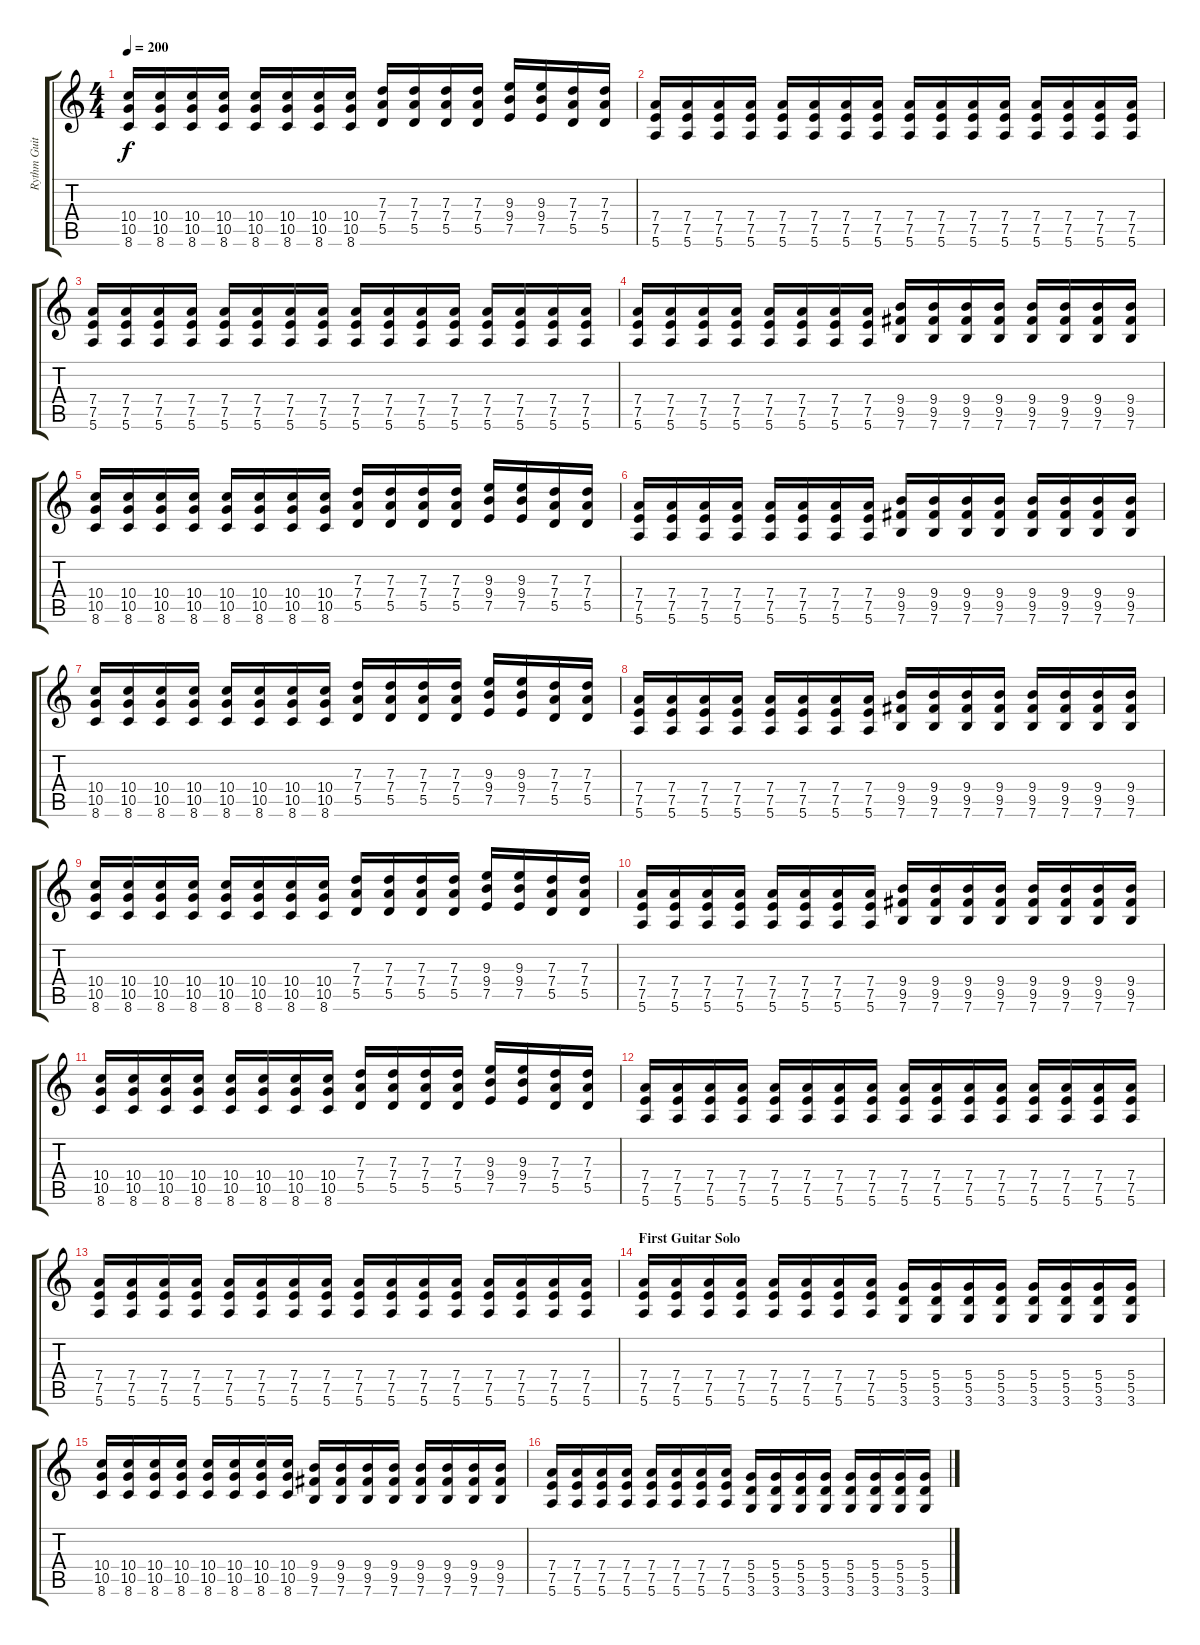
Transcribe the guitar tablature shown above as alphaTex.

\track ("Rythm Guitar" "Rythm Guit") {instrument overdrivenguitar}
\staff {score tabs}
\tuning (E4 B3 G3 D3 A2 E2) {hide}
\ts (4 4)
\tempo 200
\clef g2
\ks c
(10.4 10.5 8.6).16{dy f} (10.4 10.5 8.6).16 (10.4 10.5 8.6).16 (10.4 10.5 8.6).16 (10.4 10.5 8.6).16 (10.4 10.5 8.6).16 (10.4 10.5 8.6).16 (10.4 10.5 8.6).16 (7.3 7.4 5.5).16 (7.3 7.4 5.5).16 (7.3 7.4 5.5).16 (7.3 7.4 5.5).16 (9.3 9.4 7.5).16 (9.3 9.4 7.5).16 (7.3 7.4 5.5).16 (7.3 7.4 5.5).16 |
(7.4 7.5 5.6).16 (7.4 7.5 5.6).16 (7.4 7.5 5.6).16 (7.4 7.5 5.6).16 (7.4 7.5 5.6).16 (7.4 7.5 5.6).16 (7.4 7.5 5.6).16 (7.4 7.5 5.6).16 (7.4 7.5 5.6).16 (7.4 7.5 5.6).16 (7.4 7.5 5.6).16 (7.4 7.5 5.6).16 (7.4 7.5 5.6).16 (7.4 7.5 5.6).16 (7.4 7.5 5.6).16 (7.4 7.5 5.6).16 |
(7.4 7.5 5.6).16 (7.4 7.5 5.6).16 (7.4 7.5 5.6).16 (7.4 7.5 5.6).16 (7.4 7.5 5.6).16 (7.4 7.5 5.6).16 (7.4 7.5 5.6).16 (7.4 7.5 5.6).16 (7.4 7.5 5.6).16 (7.4 7.5 5.6).16 (7.4 7.5 5.6).16 (7.4 7.5 5.6).16 (7.4 7.5 5.6).16 (7.4 7.5 5.6).16 (7.4 7.5 5.6).16 (7.4 7.5 5.6).16 |
(7.4 7.5 5.6).16 (7.4 7.5 5.6).16 (7.4 7.5 5.6).16 (7.4 7.5 5.6).16 (7.4 7.5 5.6).16 (7.4 7.5 5.6).16 (7.4 7.5 5.6).16 (7.4 7.5 5.6).16 (9.4 9.5 7.6).16 (9.4 9.5 7.6).16 (9.4 9.5 7.6).16 (9.4 9.5 7.6).16 (9.4 9.5 7.6).16 (9.4 9.5 7.6).16 (9.4 9.5 7.6).16 (9.4 9.5 7.6).16 |
(10.4 10.5 8.6).16 (10.4 10.5 8.6).16 (10.4 10.5 8.6).16 (10.4 10.5 8.6).16 (10.4 10.5 8.6).16 (10.4 10.5 8.6).16 (10.4 10.5 8.6).16 (10.4 10.5 8.6).16 (7.3 7.4 5.5).16 (7.3 7.4 5.5).16 (7.3 7.4 5.5).16 (7.3 7.4 5.5).16 (9.3 9.4 7.5).16 (9.3 9.4 7.5).16 (7.3 7.4 5.5).16 (7.3 7.4 5.5).16 |
(7.4 7.5 5.6).16 (7.4 7.5 5.6).16 (7.4 7.5 5.6).16 (7.4 7.5 5.6).16 (7.4 7.5 5.6).16 (7.4 7.5 5.6).16 (7.4 7.5 5.6).16 (7.4 7.5 5.6).16 (9.4 9.5 7.6).16 (9.4 9.5 7.6).16 (9.4 9.5 7.6).16 (9.4 9.5 7.6).16 (9.4 9.5 7.6).16 (9.4 9.5 7.6).16 (9.4 9.5 7.6).16 (9.4 9.5 7.6).16 |
(10.4 10.5 8.6).16 (10.4 10.5 8.6).16 (10.4 10.5 8.6).16 (10.4 10.5 8.6).16 (10.4 10.5 8.6).16 (10.4 10.5 8.6).16 (10.4 10.5 8.6).16 (10.4 10.5 8.6).16 (7.3 7.4 5.5).16 (7.3 7.4 5.5).16 (7.3 7.4 5.5).16 (7.3 7.4 5.5).16 (9.3 9.4 7.5).16 (9.3 9.4 7.5).16 (7.3 7.4 5.5).16 (7.3 7.4 5.5).16 |
(7.4 7.5 5.6).16 (7.4 7.5 5.6).16 (7.4 7.5 5.6).16 (7.4 7.5 5.6).16 (7.4 7.5 5.6).16 (7.4 7.5 5.6).16 (7.4 7.5 5.6).16 (7.4 7.5 5.6).16 (9.4 9.5 7.6).16 (9.4 9.5 7.6).16 (9.4 9.5 7.6).16 (9.4 9.5 7.6).16 (9.4 9.5 7.6).16 (9.4 9.5 7.6).16 (9.4 9.5 7.6).16 (9.4 9.5 7.6).16 |
(10.4 10.5 8.6).16 (10.4 10.5 8.6).16 (10.4 10.5 8.6).16 (10.4 10.5 8.6).16 (10.4 10.5 8.6).16 (10.4 10.5 8.6).16 (10.4 10.5 8.6).16 (10.4 10.5 8.6).16 (7.3 7.4 5.5).16 (7.3 7.4 5.5).16 (7.3 7.4 5.5).16 (7.3 7.4 5.5).16 (9.3 9.4 7.5).16 (9.3 9.4 7.5).16 (7.3 7.4 5.5).16 (7.3 7.4 5.5).16 |
(7.4 7.5 5.6).16 (7.4 7.5 5.6).16 (7.4 7.5 5.6).16 (7.4 7.5 5.6).16 (7.4 7.5 5.6).16 (7.4 7.5 5.6).16 (7.4 7.5 5.6).16 (7.4 7.5 5.6).16 (9.4 9.5 7.6).16 (9.4 9.5 7.6).16 (9.4 9.5 7.6).16 (9.4 9.5 7.6).16 (9.4 9.5 7.6).16 (9.4 9.5 7.6).16 (9.4 9.5 7.6).16 (9.4 9.5 7.6).16 |
(10.4 10.5 8.6).16 (10.4 10.5 8.6).16 (10.4 10.5 8.6).16 (10.4 10.5 8.6).16 (10.4 10.5 8.6).16 (10.4 10.5 8.6).16 (10.4 10.5 8.6).16 (10.4 10.5 8.6).16 (7.3 7.4 5.5).16 (7.3 7.4 5.5).16 (7.3 7.4 5.5).16 (7.3 7.4 5.5).16 (9.3 9.4 7.5).16 (9.3 9.4 7.5).16 (7.3 7.4 5.5).16 (7.3 7.4 5.5).16 |
(7.4 7.5 5.6).16 (7.4 7.5 5.6).16 (7.4 7.5 5.6).16 (7.4 7.5 5.6).16 (7.4 7.5 5.6).16 (7.4 7.5 5.6).16 (7.4 7.5 5.6).16 (7.4 7.5 5.6).16 (7.4 7.5 5.6).16 (7.4 7.5 5.6).16 (7.4 7.5 5.6).16 (7.4 7.5 5.6).16 (7.4 7.5 5.6).16 (7.4 7.5 5.6).16 (7.4 7.5 5.6).16 (7.4 7.5 5.6).16 |
(7.4 7.5 5.6).16 (7.4 7.5 5.6).16 (7.4 7.5 5.6).16 (7.4 7.5 5.6).16 (7.4 7.5 5.6).16 (7.4 7.5 5.6).16 (7.4 7.5 5.6).16 (7.4 7.5 5.6).16 (7.4 7.5 5.6).16 (7.4 7.5 5.6).16 (7.4 7.5 5.6).16 (7.4 7.5 5.6).16 (7.4 7.5 5.6).16 (7.4 7.5 5.6).16 (7.4 7.5 5.6).16 (7.4 7.5 5.6).16 |
\section ("" "First Guitar Solo")
(7.4 7.5 5.6).16 (7.4 7.5 5.6).16 (7.4 7.5 5.6).16 (7.4 7.5 5.6).16 (7.4 7.5 5.6).16 (7.4 7.5 5.6).16 (7.4 7.5 5.6).16 (7.4 7.5 5.6).16 (5.4 5.5 3.6).16 (5.4 5.5 3.6).16 (5.4 5.5 3.6).16 (5.4 5.5 3.6).16 (5.4 5.5 3.6).16 (5.4 5.5 3.6).16 (5.4 5.5 3.6).16 (5.4 5.5 3.6).16 |
(10.4 10.5 8.6).16 (10.4 10.5 8.6).16 (10.4 10.5 8.6).16 (10.4 10.5 8.6).16 (10.4 10.5 8.6).16 (10.4 10.5 8.6).16 (10.4 10.5 8.6).16 (10.4 10.5 8.6).16 (9.4 9.5 7.6).16 (9.4 9.5 7.6).16 (9.4 9.5 7.6).16 (9.4 9.5 7.6).16 (9.4 9.5 7.6).16 (9.4 9.5 7.6).16 (9.4 9.5 7.6).16 (9.4 9.5 7.6).16 |
(7.4 7.5 5.6).16 (7.4 7.5 5.6).16 (7.4 7.5 5.6).16 (7.4 7.5 5.6).16 (7.4 7.5 5.6).16 (7.4 7.5 5.6).16 (7.4 7.5 5.6).16 (7.4 7.5 5.6).16 (5.4 5.5 3.6).16 (5.4 5.5 3.6).16 (5.4 5.5 3.6).16 (5.4 5.5 3.6).16 (5.4 5.5 3.6).16 (5.4 5.5 3.6).16 (5.4 5.5 3.6).16 (5.4 5.5 3.6).16
